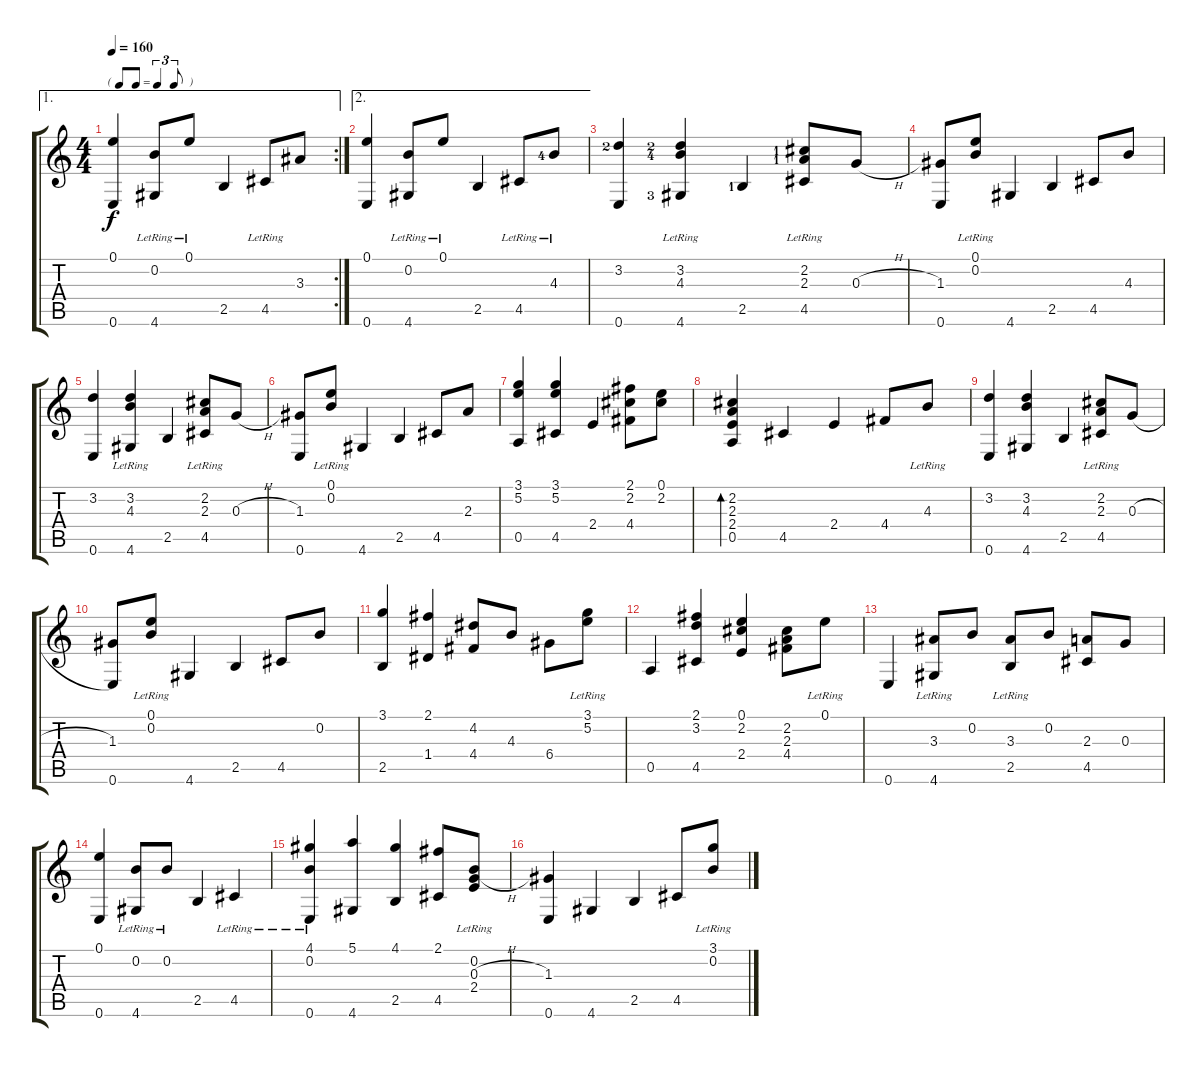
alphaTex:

\track "" {instrument acousticguitarsteel}
\staff {score tabs}
\tuning (E4 B3 G3 D3 A2 E2) {hide}
\ae 1
\rc 2
\ts (4 4)
\tf triplet8th
\tempo 160
\clef g2
\ks c
(0.1 0.6).4{dy f} (0.2 4.6{lr}).8 0.1{lr}.8 2.5.4 4.5{lr}.8 3.3.8 |
\ae 2
(0.1 0.6).4 (0.2 4.6{lr}).8 0.1{lr}.8 2.5.4 4.5{lr}.8 4.3{lr lf 5}.8 |
(3.2{lf 3} 0.6).4 (3.2{lr lf 3} 4.3{lr lf 5} 4.6{lf 4}).4 2.5{lf 2}.4 (2.2{lr lf 2} 2.3{lf 2} 4.5).8 0.3{h}.8 |
(1.3 0.6).8 (0.1{lr} 0.2{lr}).8 4.6.4 2.5.4 4.5.8 4.3.8 |
(3.2 0.6).4 (3.2{lr} 4.3{lr} 4.6).4 2.5.4 (2.2{lr} 2.3 4.5).8 0.3{h}.8 |
(1.3 0.6).8 (0.1{lr} 0.2{lr}).8 4.6.4 2.5.4 4.5.8 2.3.8 |
(3.1 5.2 0.5).4 (3.1 5.2 4.5).4 2.4.4 (2.1 2.2 4.4).8 (0.1 2.2).8 |
(2.2 2.3 2.4 0.5).4{bd 30} 4.5.4 2.4.4 4.4.8 4.3{lr}.8 |
(3.2 0.6).4 (3.2 4.3 4.6).4 2.5.4 (2.2{lr} 2.3 4.5).8 0.3{h}.8 |
(1.3 0.6).8 (0.1{lr} 0.2{lr}).8 4.6.4 2.5.4 4.5.8 0.2.8 |
(3.1 2.5).4 (2.1 1.4).4 (4.2 4.4).8 4.3.8 6.4.8 (3.1{lr} 5.2{lr}).8 |
0.5.4 (2.1 3.2 4.5).4 (0.1 2.2 2.4).4 (2.2 2.3 4.4).8 0.1{lr}.8 |
0.6.4 (3.3 4.6{lr}).8 0.2.8 (3.3{lr} 2.5{lr}).8 0.2.8 (2.3 4.5).8 0.3.8 |
(0.1 0.6).4 (0.2 4.6{lr}).8 0.2{lr}.8 2.5.4 4.5{lr}.4 |
(4.1 0.2{lr} 0.6).4 (5.1 4.6).4 (4.1 2.5).4 (2.1 4.5).8 (0.2{lr} 0.3{h} 2.4{lr}).8 |
(1.3 0.6).4 4.6.4 2.5.4 4.5.8 (3.1{sl} 0.2{lr}).8
